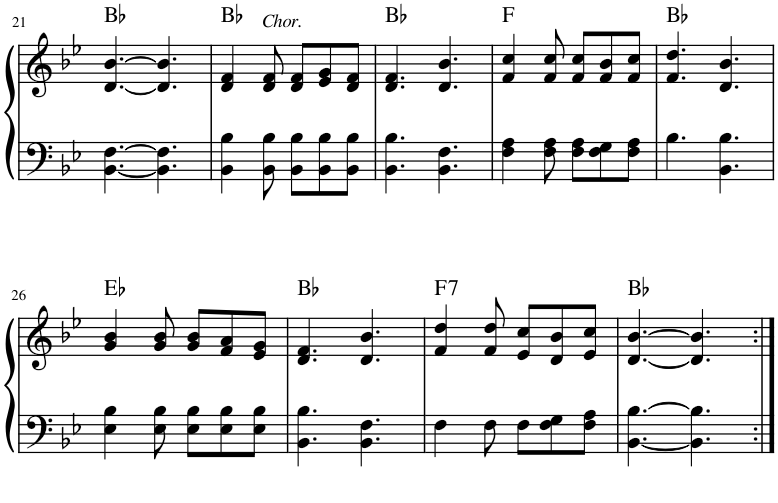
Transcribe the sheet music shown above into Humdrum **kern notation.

**kern	**kern	**harte
*part1	*part1	*part1
*staff2	*staff1	*
*I"Piano	*	*
*I'Pno.	*	*
!!LO:PB:g=z
*clefF4	*clefG2	*
*k[b-e-]	*k[b-e-]	*
*M6/8	*M6/8	*
=21	=21	=21
[4.BB-\ [4.F\	[4.d/ [4.b-/	Bb:maj
4.BB-\] 4.F\]	4.d/] 4.b-/]	.
=22	=22	=22
4BB-\ 4B-\	4d/ 4f/	Bb:maj
!	!LO:TX:a:i:t=Chor.	!
8BB-\ 8B-\	8d/ 8f/	.
8BB-\ 8B-\L	8d/ 8f/L	.
8BB-\ 8B-\	8e-/ 8g/	.
8BB-\ 8B-\J	8d/ 8f/J	.
=23	=23	=23
4.BB-\ 4.B-\	4.d/ 4.f/	Bb:maj
4.BB-\ 4.F\	4.d/ 4.b-/	.
=24	=24	=24
4F\ 4A\	4f/ 4cc/	F:maj
8F\ 8A\	8f/ 8cc/	.
8F\ 8A\L	8f/ 8cc/L	.
8F\ 8G\	8f/ 8b-/	.
8F\ 8A\J	8f/ 8cc/J	.
=25	=25	=25
4.B-\	4.f/ 4.dd/	Bb:maj
4.BB-\ 4.B-\	4.d/ 4.b-/	.
!!LO:LB:g=z
=26	=26	=26
4E-\ 4B-\	4g/ 4b-/	Eb:maj
8E-\ 8B-\	8g/ 8b-/	.
8E-\ 8B-\L	8g/ 8b-/L	.
8E-\ 8B-\	8f/ 8a/	.
8E-\ 8B-\J	8e-/ 8g/J	.
=27	=27	=27
4.BB-\ 4.B-\	4.d/ 4.f/	Bb:maj
4.BB-\ 4.F\	4.d/ 4.b-/	.
=28	=28	=28
!	!	!LO:H:kt=7
4F\	4f/ 4dd/	F:7
8F\	8f/ 8dd/	.
8F\L	8e-/ 8cc/L	.
8F\ 8G\	8d/ 8b-/	.
8F\ 8A\J	8e-/ 8cc/J	.
=29	=29	=29
[4.BB-\ [4.B-\	[4.d/ [4.b-/	Bb:maj
4.BB-\] 4.B-\]	4.d/] 4.b-/]	.
=:|!	=:|!	=:|!
*-	*-	*-
